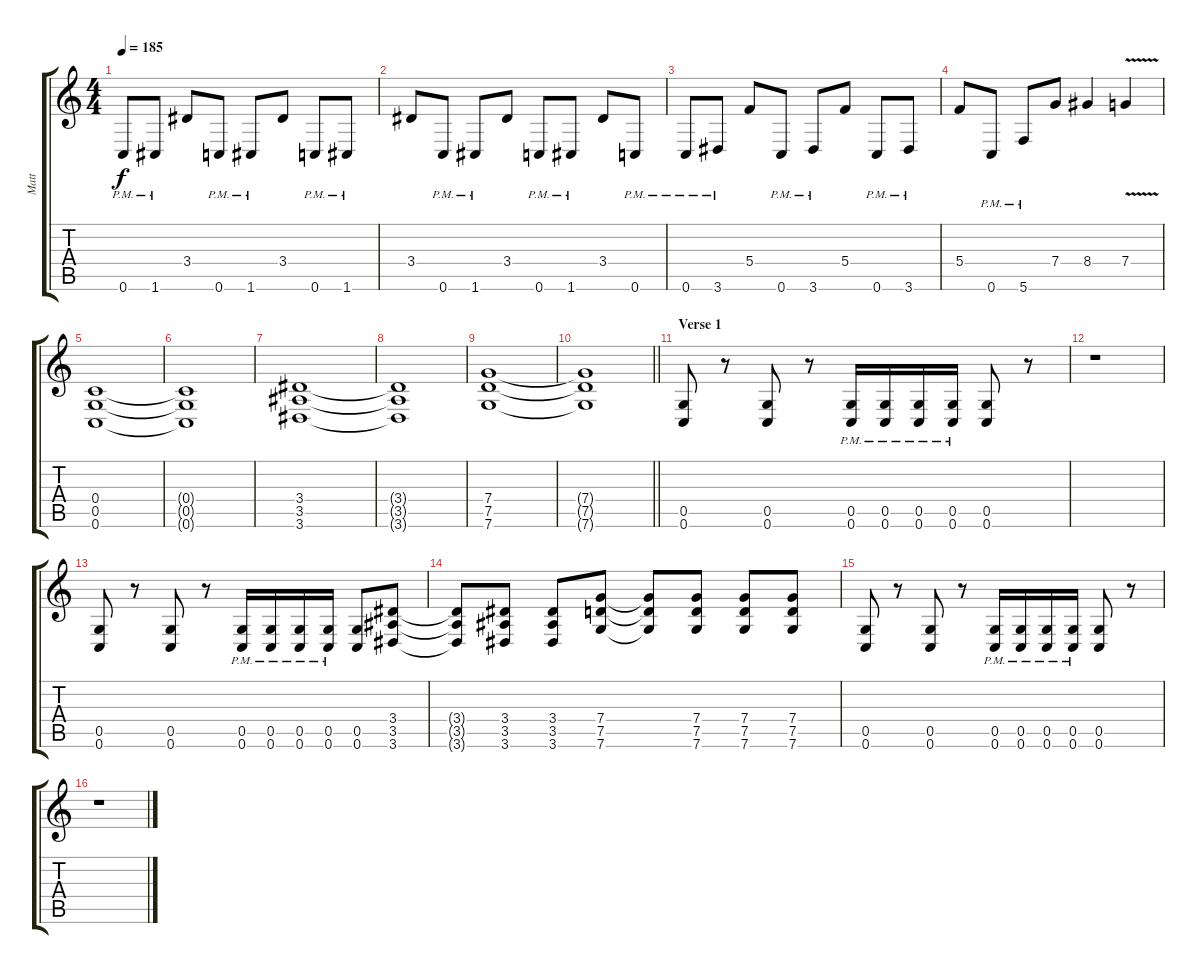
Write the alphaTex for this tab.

\track ("Matt" "Matt") {instrument distortionguitar}
\staff {score tabs}
\tuning (D4 A3 F3 C3 G2 C2) {hide}
\ts (4 4)
\tempo 185
\clef g2
\ks c
0.6{pm}.8{dy f} 1.6{pm}.8 3.4.8 0.6{pm}.8 1.6{pm}.8 3.4.8 0.6{pm}.8 1.6{pm}.8 |
3.4.8 0.6{pm}.8 1.6{pm}.8 3.4.8 0.6{pm}.8 1.6{pm}.8 3.4.8 0.6{pm}.8 |
0.6{pm}.8 3.6{pm}.8 5.4.8 0.6{pm}.8 3.6{pm}.8 5.4.8 0.6{pm}.8 3.6{pm}.8 |
5.4.8 0.6{pm}.8 5.6{pm}.8 7.4.8 8.4.4 7.4{v}.4 |
(0.4 0.5 0.6).1 |
(0.4{t} 0.5{t} 0.6{t}).1 |
(3.4 3.5 3.6).1 |
(3.4{t} 3.5{t} 3.6{t}).1 |
(7.4 7.5 7.6).1 |
\barLineRight lightlight
(7.4{t} 7.5{t} 7.6{t}).1 |
\section ("" "Verse 1")
(0.5 0.6).8 r.8 (0.5 0.6).8 r.8 (0.5{pm} 0.6{pm}).16 (0.5{pm} 0.6{pm}).16 (0.5{pm} 0.6{pm}).16 (0.5{pm} 0.6{pm}).16 (0.5 0.6).8 r.8 |
r.1 |
(0.5 0.6).8 r.8 (0.5 0.6).8 r.8 (0.5{pm} 0.6{pm}).16 (0.5{pm} 0.6{pm}).16 (0.5{pm} 0.6{pm}).16 (0.5{pm} 0.6{pm}).16 (0.5 0.6).8 (3.4 3.5 3.6).8 |
(3.4{t} 3.5{t} 3.6{t}).8 (3.4 3.5 3.6).8 (3.4 3.5 3.6).8 (7.4 7.5 7.6).8 (7.4{t} 7.5{t} 7.6{t}).8 (7.4 7.5 7.6).8 (7.4 7.5 7.6).8 (7.4 7.5 7.6).8 |
(0.5 0.6).8 r.8 (0.5 0.6).8 r.8 (0.5{pm} 0.6{pm}).16 (0.5{pm} 0.6{pm}).16 (0.5{pm} 0.6{pm}).16 (0.5{pm} 0.6{pm}).16 (0.5 0.6).8 r.8 |
r.1
